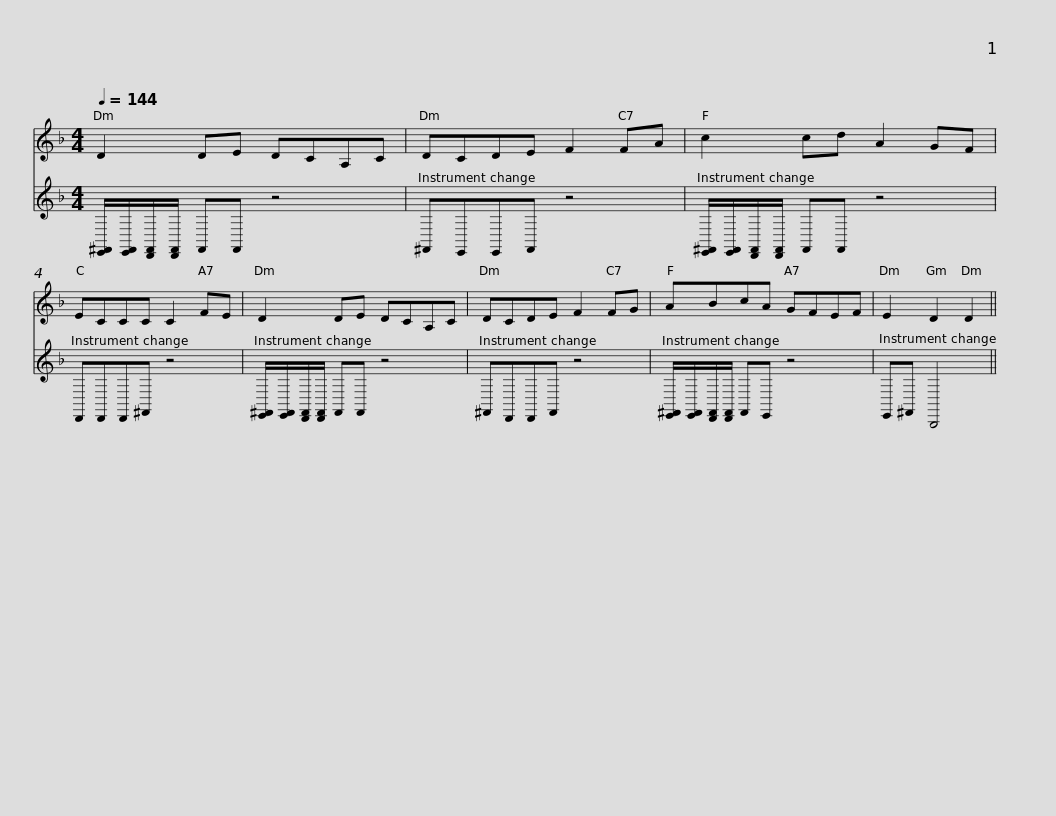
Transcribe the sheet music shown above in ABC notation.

X:1
%%score 1 2
L:1/8
Q:1/4=144
M:4/4
I:linebreak $
K:Dmin
V:1 treble
V:2 treble
V:1
 D2 DE DCA,C | DCDE F2 FA | c2 cd A2 GF | ECCC C2 FE |$ D2 DE DCA,C | %5
 DCDE F2 FG | ABcA GFEF | E2 D2 D2 || %8
V:2
 [E,,^F,,]/[E,,F,,]/[D,,F,,]/[D,,F,,]/ F,,F,, z4 | ^F,,E,,E,,F,, z4 | [E,,^F,,]/[E,,F,,]/[D,,F,,]/[D,,F,,]/ F,,F,, z4 | D,,D,,D,,^F,, z4 |$ [E,,^F,,]/[E,,F,,]/[D,,F,,]/[D,,F,,]/ F,,F,, z4 | %5
 ^F,,D,,D,,F,, z4 | [E,,^F,,]/[E,,F,,]/[D,,F,,]/[D,,F,,]/ F,,E,, z4 | E,,^F,, B,,,4 || %8
